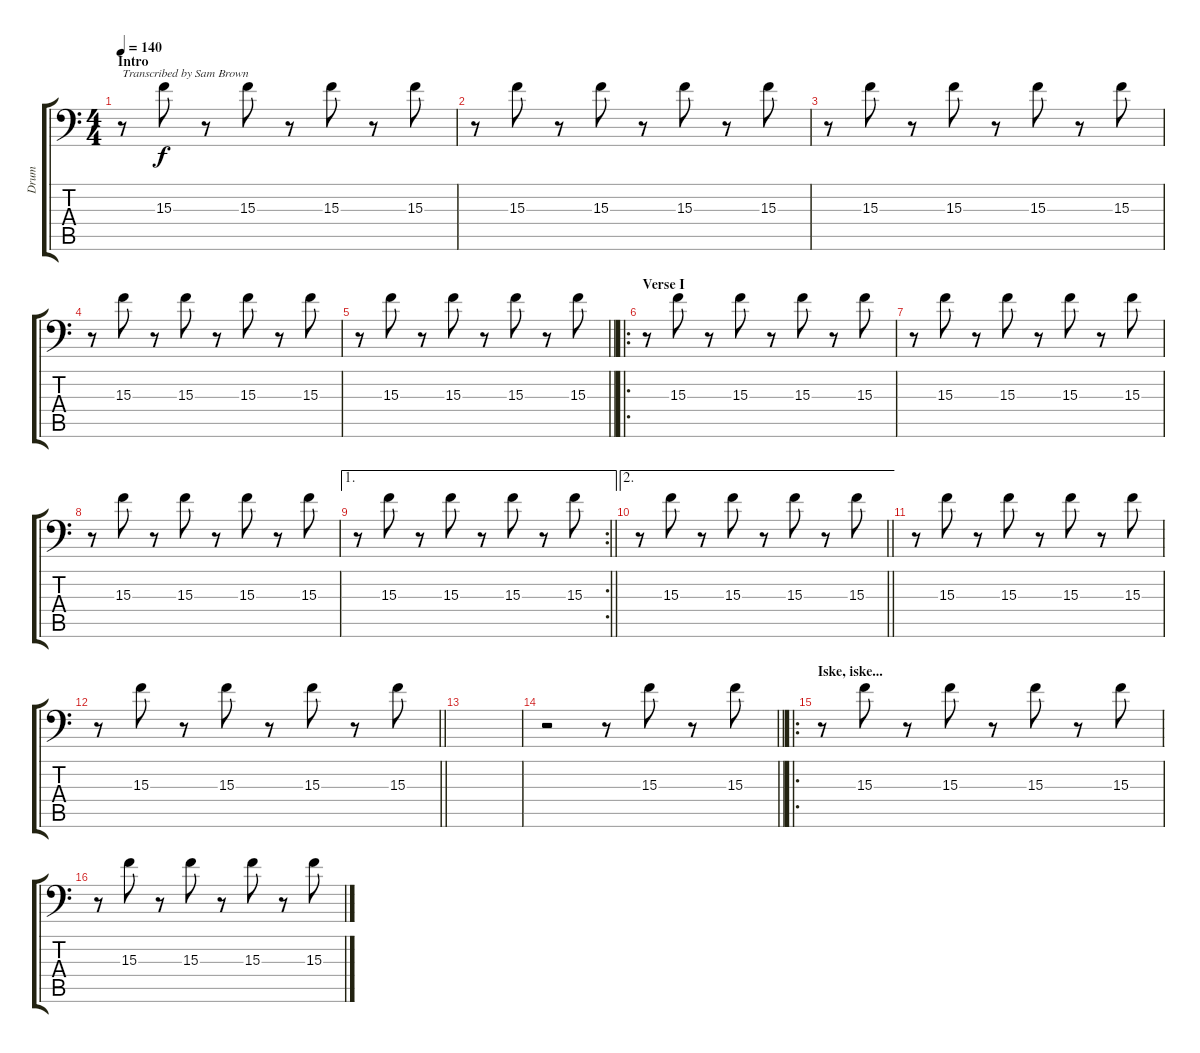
\track ("Drum" "Drum") {instrument taikodrum}
\staff {score tabs}
\tuning (B3 Gb3 D3 A2 E2 A1) {hide}
\ts (4 4)
\section ("" "Intro")
\tempo 140
\clef f4
\ks c
r.8{txt "Transcribed by Sam Brown" dy f instrument taikodrum} 15.3.8 r.8 15.3.8 r.8 15.3.8 r.8 15.3.8 |
r.8 15.3.8 r.8 15.3.8 r.8 15.3.8 r.8 15.3.8 |
r.8 15.3.8 r.8 15.3.8 r.8 15.3.8 r.8 15.3.8 |
r.8 15.3.8 r.8 15.3.8 r.8 15.3.8 r.8 15.3.8 |
\barLineRight lightlight
r.8 15.3.8 r.8 15.3.8 r.8 15.3.8 r.8 15.3.8 |
\ro
\section ("" "Verse I")
r.8 15.3.8 r.8 15.3.8 r.8 15.3.8 r.8 15.3.8 |
r.8 15.3.8 r.8 15.3.8 r.8 15.3.8 r.8 15.3.8 |
r.8 15.3.8 r.8 15.3.8 r.8 15.3.8 r.8 15.3.8 |
\ae 1
\rc 2
\barLineRight lightlight
r.8 15.3.8 r.8 15.3.8 r.8 15.3.8 r.8 15.3.8 |
\ae 2
\barLineRight lightlight
r.8 15.3.8 r.8 15.3.8 r.8 15.3.8 r.8 15.3.8 |
\section ("" "")
r.8 15.3.8 r.8 15.3.8 r.8 15.3.8 r.8 15.3.8 |
\barLineRight lightlight
r.8 15.3.8 r.8 15.3.8 r.8 15.3.8 r.8 15.3.8 |
|
\barLineRight lightlight
r.2 r.8 15.3.8 r.8 15.3.8 |
\ro
\section ("" "Iske, iske...")
r.8 15.3.8 r.8 15.3.8 r.8 15.3.8 r.8 15.3.8 |
r.8 15.3.8 r.8 15.3.8 r.8 15.3.8 r.8 15.3.8
